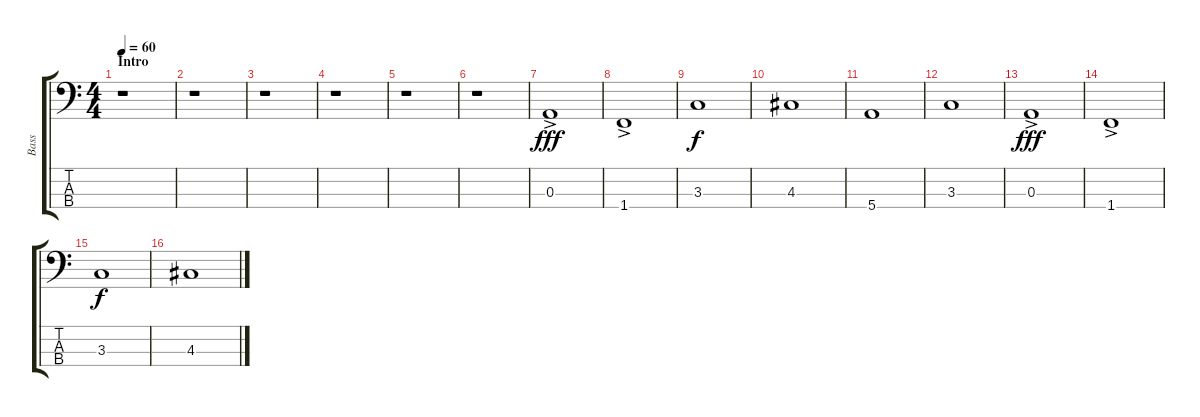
\track ("Bass" "Bass") {instrument fretlessbass}
\staff {score tabs}
\tuning (G2 D2 A1 E1) {hide}
\ts (4 4)
\section ("" "Intro")
\tempo 60
\clef f4
\ks c
r.1{dy fff instrument fretlessbass} |
r.1 |
r.1 |
r.1 |
r.1 |
r.1 |
0.3{ac}.1 |
1.4{ac}.1 |
3.3.1{dy f} |
4.3.1 |
5.4.1 |
3.3.1 |
0.3{ac}.1{dy fff} |
1.4{ac}.1 |
3.3.1{dy f} |
4.3.1
